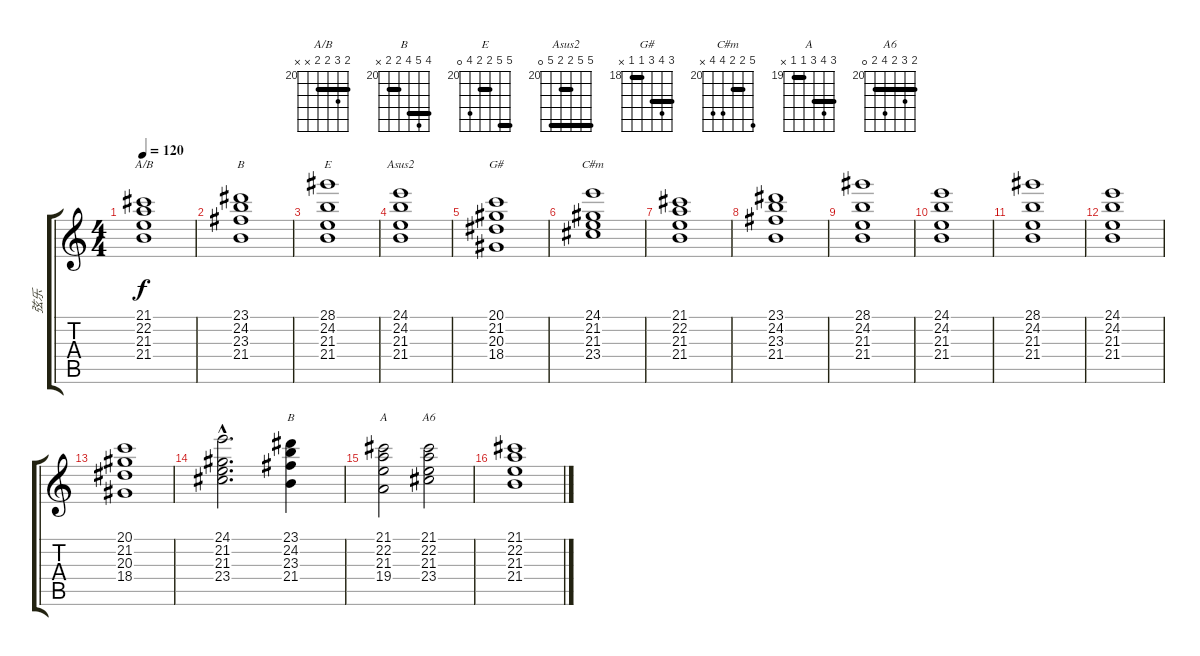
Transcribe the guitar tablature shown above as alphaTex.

\track ("弦乐" "弦乐") {instrument synthstrings1}
\staff {score tabs}
\tuning (E4 B3 G3 D3 A2 E2) {hide}
\chord ("A/B" 21 22 21 21 x x) {firstfret 20 barre 21}
\chord ("B" 23 24 23 21 x x) {firstfret 20 barre 23}
\chord ("E" 24 24 21 21 23 0) {firstfret 20 barre (21 24)}
\chord ("Asus2" 24 24 21 21 24 0) {firstfret 20 barre (21 24)}
\chord ("G#" 20 21 20 18 18 x) {firstfret 18 barre (18 20)}
\chord ("C#m" 24 21 21 23 23 x) {firstfret 20 barre 21}
\chord ("B" 23 24 23 21 21 x) {firstfret 20 barre (21 23)}
\chord ("A" 21 22 21 19 19 x) {firstfret 19 barre (19 21)}
\chord ("A6" 21 22 21 23 21 0) {firstfret 20 barre 21}
\ts (4 4)
\tempo 120
\clef g2
\ks c
(21.1 22.2 21.3 21.4).1{ch "A/B" dy f} |
(23.1 24.2 23.3 21.4).1{ch "B"} |
(28.1 24.2 21.3 21.4).1{ch "E"} |
(24.1 24.2 21.3 21.4).1{ch "Asus2"} |
(20.1 21.2 20.3 18.4).1{ch "G#"} |
(24.1 21.2 21.3 23.4).1{ch "C#m"} |
(21.1 22.2 21.3 21.4).1 |
(23.1 24.2 23.3 21.4).1 |
(28.1 24.2 21.3 21.4).1 |
(24.1 24.2 21.3 21.4).1 |
(28.1 24.2 21.3 21.4).1 |
(24.1 24.2 21.3 21.4).1 |
(20.1 21.2 20.3 18.4).1 |
(24.1{hac} 21.2{hac} 21.3{hac} 23.4{hac}).2{d} (23.1 24.2 23.3 21.4).4{ch "B"} |
(21.1 22.2 21.3 19.4).2{ch "A"} (21.1 22.2 21.3 23.4).2{ch "A6"} |
(21.1 22.2 21.3 21.4).1
